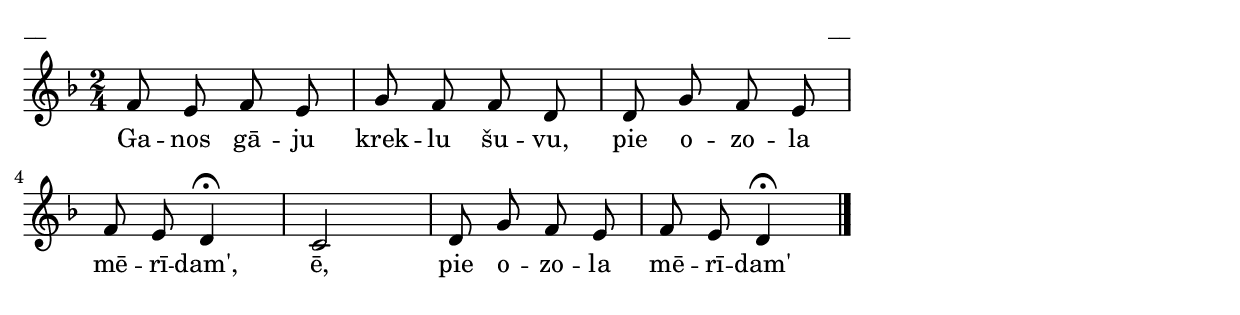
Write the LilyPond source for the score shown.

\version "2.13.16"
%\header {
%    title = "Ganos gāju kreklu šuvu",AA lapas, 
%}
\paper {
line-width = 14\cm
left-margin = 0.4\cm
between-system-padding = 0.1\cm
between-system-space = 0.1\cm
}
\layout {
indent = #0
ragged-last = ##f
}

voiceA = \relative c' {
\clef "treble"
\key d \minor
\time 2/4
f8 e f e |
g8 f f d |
d8 g f e |
f8 e d4\fermata |
c2 |
d8 g f e |
f8 e d4\fermata |
\bar "|."
} 

lyricA = \lyricmode {
Ga -- nos gā -- ju krek -- lu šu -- vu, 
pie o -- zo -- la mē -- rī -- dam', ē, 
pie o -- zo -- la mē -- rī -- dam'
} 

fullScore = <<
\new Staff {
<<
\new Voice = "voiceA" { \oneVoice \autoBeamOff \voiceA }
\lyricsto "voiceA" \new Lyrics \lyricA
>>
}
>>

\score {
\fullScore
\header { piece = "__" opus = "__" }
}
\markup { \with-color #(x11-color 'white) \sans \smaller "__" }
\score {
\unfoldRepeats
\fullScore
\midi {
\context { \Staff \remove "Staff_performer" }
\context { \Voice \consists "Staff_performer" }
}
}


